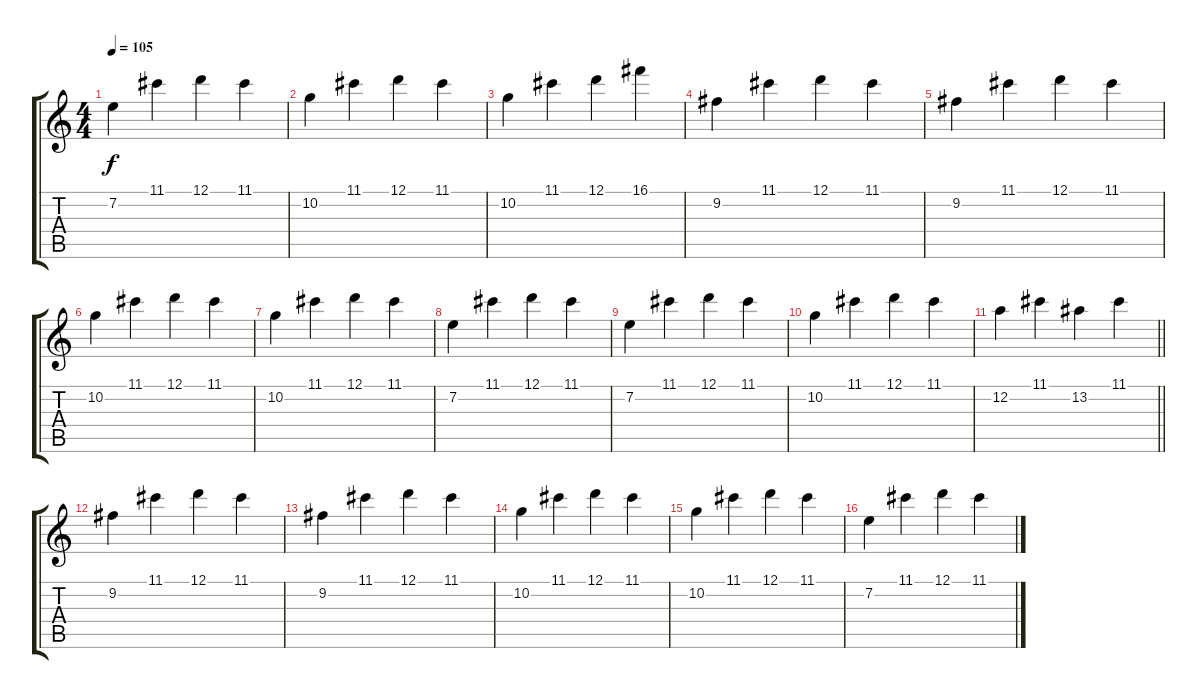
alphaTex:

\track "" {instrument distortionguitar}
\staff {score tabs}
\tuning (D4 A3 F3 C3 G2 C2) {hide}
\ts (4 4)
\tempo 105
\clef g2
\ks c
7.2.4{dy f} 11.1.4 12.1.4 11.1.4 |
10.2.4 11.1.4 12.1.4 11.1.4 |
10.2.4 11.1.4 12.1.4 16.1.4 |
9.2.4 11.1.4 12.1.4 11.1.4 |
9.2.4 11.1.4 12.1.4 11.1.4 |
10.2.4 11.1.4 12.1.4 11.1.4 |
10.2.4 11.1.4 12.1.4 11.1.4 |
7.2.4 11.1.4 12.1.4 11.1.4 |
7.2.4 11.1.4 12.1.4 11.1.4 |
10.2.4 11.1.4 12.1.4 11.1.4 |
\barLineRight lightlight
12.2.4 11.1.4 13.2.4 11.1.4 |
\section ("" "")
9.2.4 11.1.4 12.1.4 11.1.4 |
9.2.4 11.1.4 12.1.4 11.1.4 |
10.2.4 11.1.4 12.1.4 11.1.4 |
10.2.4 11.1.4 12.1.4 11.1.4 |
7.2.4 11.1.4 12.1.4 11.1.4
